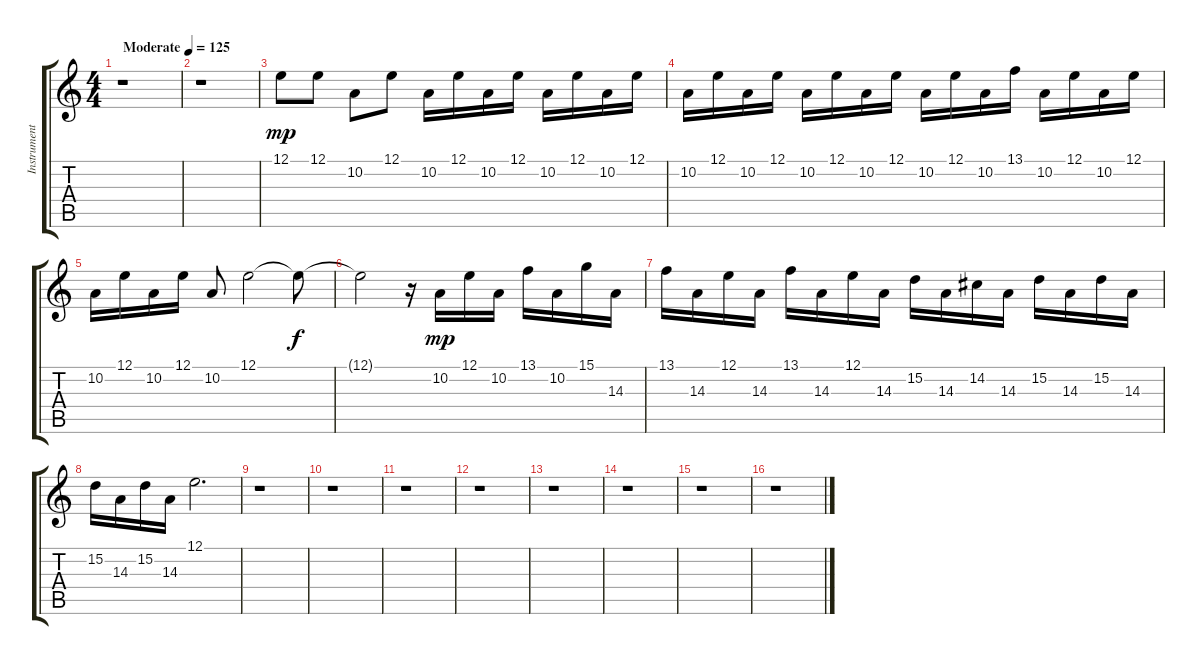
\track ("Instrument 2" "Instrument") {instrument koto}
\staff {score tabs}
\tuning (E4 B3 G3 D3 A2 E2) {hide}
\ts (4 4)
\tempo (125 "Moderate")
\clef g2
\ks c
r.1{dy mp instrument koto} |
r.1 |
12.1.8 12.1.8 10.2.8 12.1.8 10.2.16 12.1.16 10.2.16 12.1.16 10.2.16 12.1.16 10.2.16 12.1.16 |
10.2.16 12.1.16 10.2.16 12.1.16 10.2.16 12.1.16 10.2.16 12.1.16 10.2.16 12.1.16 10.2.16 13.1.16 10.2.16 12.1.16 10.2.16 12.1.16 |
10.2.16 12.1.16 10.2.16 12.1.16 10.2.8 12.1.2 12.1{t}.8{dy f} |
12.1{t}.2 r.16 10.2.16{dy mp} 12.1.16 10.2.16 13.1.16 10.2.16 15.1.16 14.3.16 |
13.1.16 14.3.16 12.1.16 14.3.16 13.1.16 14.3.16 12.1.16 14.3.16 15.2.16 14.3.16 14.2.16 14.3.16 15.2.16 14.3.16 15.2.16 14.3.16 |
15.2.16 14.3.16 15.2.16 14.3.16 12.1.2{d} |
r.1 |
r.1 |
r.1 |
r.1 |
r.1 |
r.1 |
r.1 |
r.1
